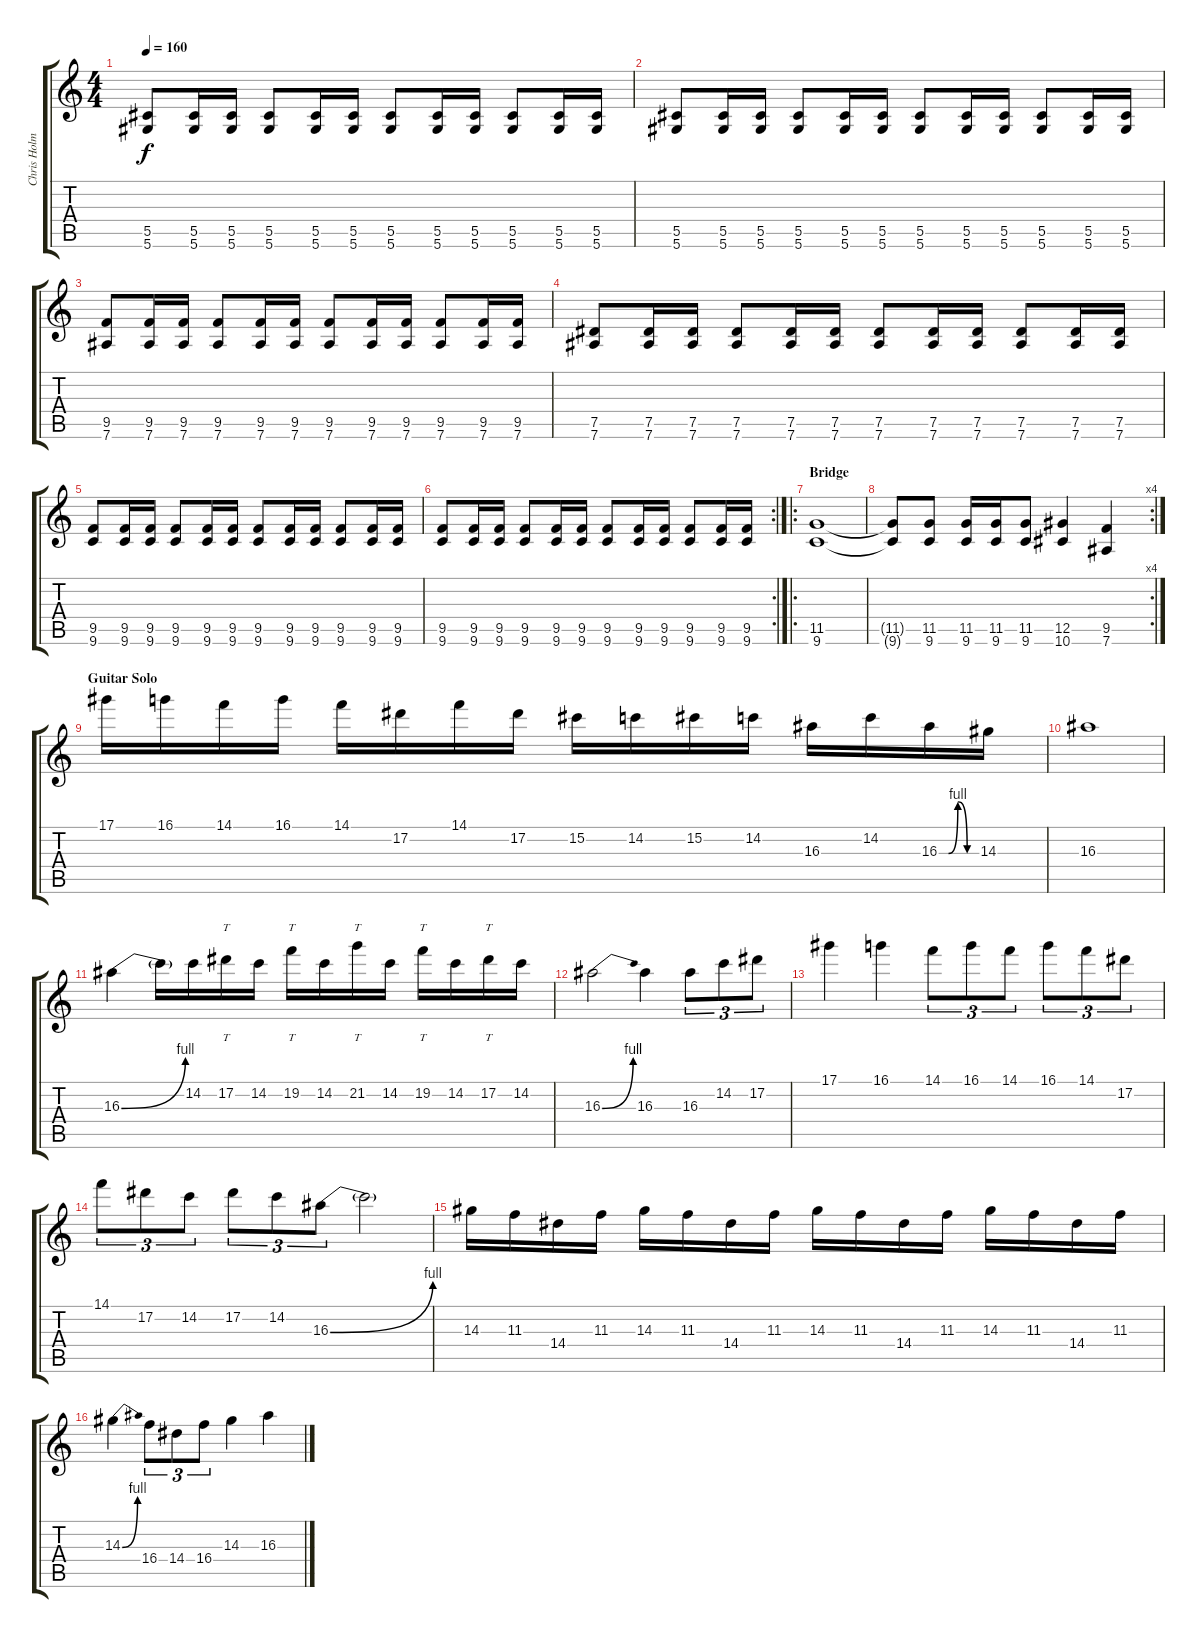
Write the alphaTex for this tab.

\track ("Chris Holmes" "Chris Holm") {instrument distortionguitar}
\staff {score tabs}
\tuning (Eb4 Bb3 Gb3 Db3 Ab2 Eb2) {hide}
\ts (4 4)
\tempo 160
\clef g2
\ks c
(5.5 5.6).8{dy f} (5.5 5.6).16 (5.5 5.6).16 (5.5 5.6).8 (5.5 5.6).16 (5.5 5.6).16 (5.5 5.6).8 (5.5 5.6).16 (5.5 5.6).16 (5.5 5.6).8 (5.5 5.6).16 (5.5 5.6).16 |
(5.5 5.6).8 (5.5 5.6).16 (5.5 5.6).16 (5.5 5.6).8 (5.5 5.6).16 (5.5 5.6).16 (5.5 5.6).8 (5.5 5.6).16 (5.5 5.6).16 (5.5 5.6).8 (5.5 5.6).16 (5.5 5.6).16 |
(9.5 7.6).8 (9.5 7.6).16 (9.5 7.6).16 (9.5 7.6).8 (9.5 7.6).16 (9.5 7.6).16 (9.5 7.6).8 (9.5 7.6).16 (9.5 7.6).16 (9.5 7.6).8 (9.5 7.6).16 (9.5 7.6).16 |
(7.5 7.6).8 (7.5 7.6).16 (7.5 7.6).16 (7.5 7.6).8 (7.5 7.6).16 (7.5 7.6).16 (7.5 7.6).8 (7.5 7.6).16 (7.5 7.6).16 (7.5 7.6).8 (7.5 7.6).16 (7.5 7.6).16 |
(9.5 9.6).8 (9.5 9.6).16 (9.5 9.6).16 (9.5 9.6).8 (9.5 9.6).16 (9.5 9.6).16 (9.5 9.6).8 (9.5 9.6).16 (9.5 9.6).16 (9.5 9.6).8 (9.5 9.6).16 (9.5 9.6).16 |
\rc 2
(9.5 9.6).8 (9.5 9.6).16 (9.5 9.6).16 (9.5 9.6).8 (9.5 9.6).16 (9.5 9.6).16 (9.5 9.6).8 (9.5 9.6).16 (9.5 9.6).16 (9.5 9.6).8 (9.5 9.6).16 (9.5 9.6).16 |
\ro
\section ("" "Bridge")
(11.5 9.6).1 |
\rc 4
(11.5{t} 9.6{t}).8 (11.5 9.6).8 (11.5 9.6).16 (11.5 9.6).16 (11.5 9.6).8 (12.5 10.6).4 (9.5 7.6).4 |
\section ("" "Guitar Solo")
17.1.16 16.1.16 14.1.16 16.1.16 14.1.16 17.2.16 14.1.16 17.2.16 15.2.16 14.2.16 15.2.16 14.2.16 16.3.16 14.2.16 16.3{be (custom 0 0 15 0 30 4 45 0 60 0)}.16 14.3.16 |
16.3.1 |
16.3{be (bend 0 0 60 4)}.4 16.3{t}.16 14.2.16 17.2.16{tt} 14.2.16 19.2.16{tt} 14.2.16 21.2.16{tt} 14.2.16 19.2.16{tt} 14.2.16 17.2.16{tt} 14.2.16 |
16.3{be (bend 0 0 60 4)}.2 16.3.4 16.3.8{tu (3 2)} 14.2.8{tu (3 2)} 17.2.8{tu (3 2)} |
17.1.4 16.1.4 14.1.8{tu (3 2)} 16.1.8{tu (3 2)} 14.1.8{tu (3 2)} 16.1.8{tu (3 2)} 14.1.8{tu (3 2)} 17.2.8{tu (3 2)} |
14.1.8{tu (3 2)} 17.2.8{tu (3 2)} 14.2.8{tu (3 2)} 17.2.8{tu (3 2)} 14.2.8{tu (3 2)} 16.3{be (bend 0 0 60 4)}.8{tu (3 2)} 16.3{t}.2 |
14.3.16 11.3.16 14.4.16 11.3.16 14.3.16 11.3.16 14.4.16 11.3.16 14.3.16 11.3.16 14.4.16 11.3.16 14.3.16 11.3.16 14.4.16 11.3.16 |
14.3{be (bend 0 0 60 4)}.4 16.4.8{tu (3 2)} 14.4.8{tu (3 2)} 16.4.8{tu (3 2)} 14.3.4 16.3.4
